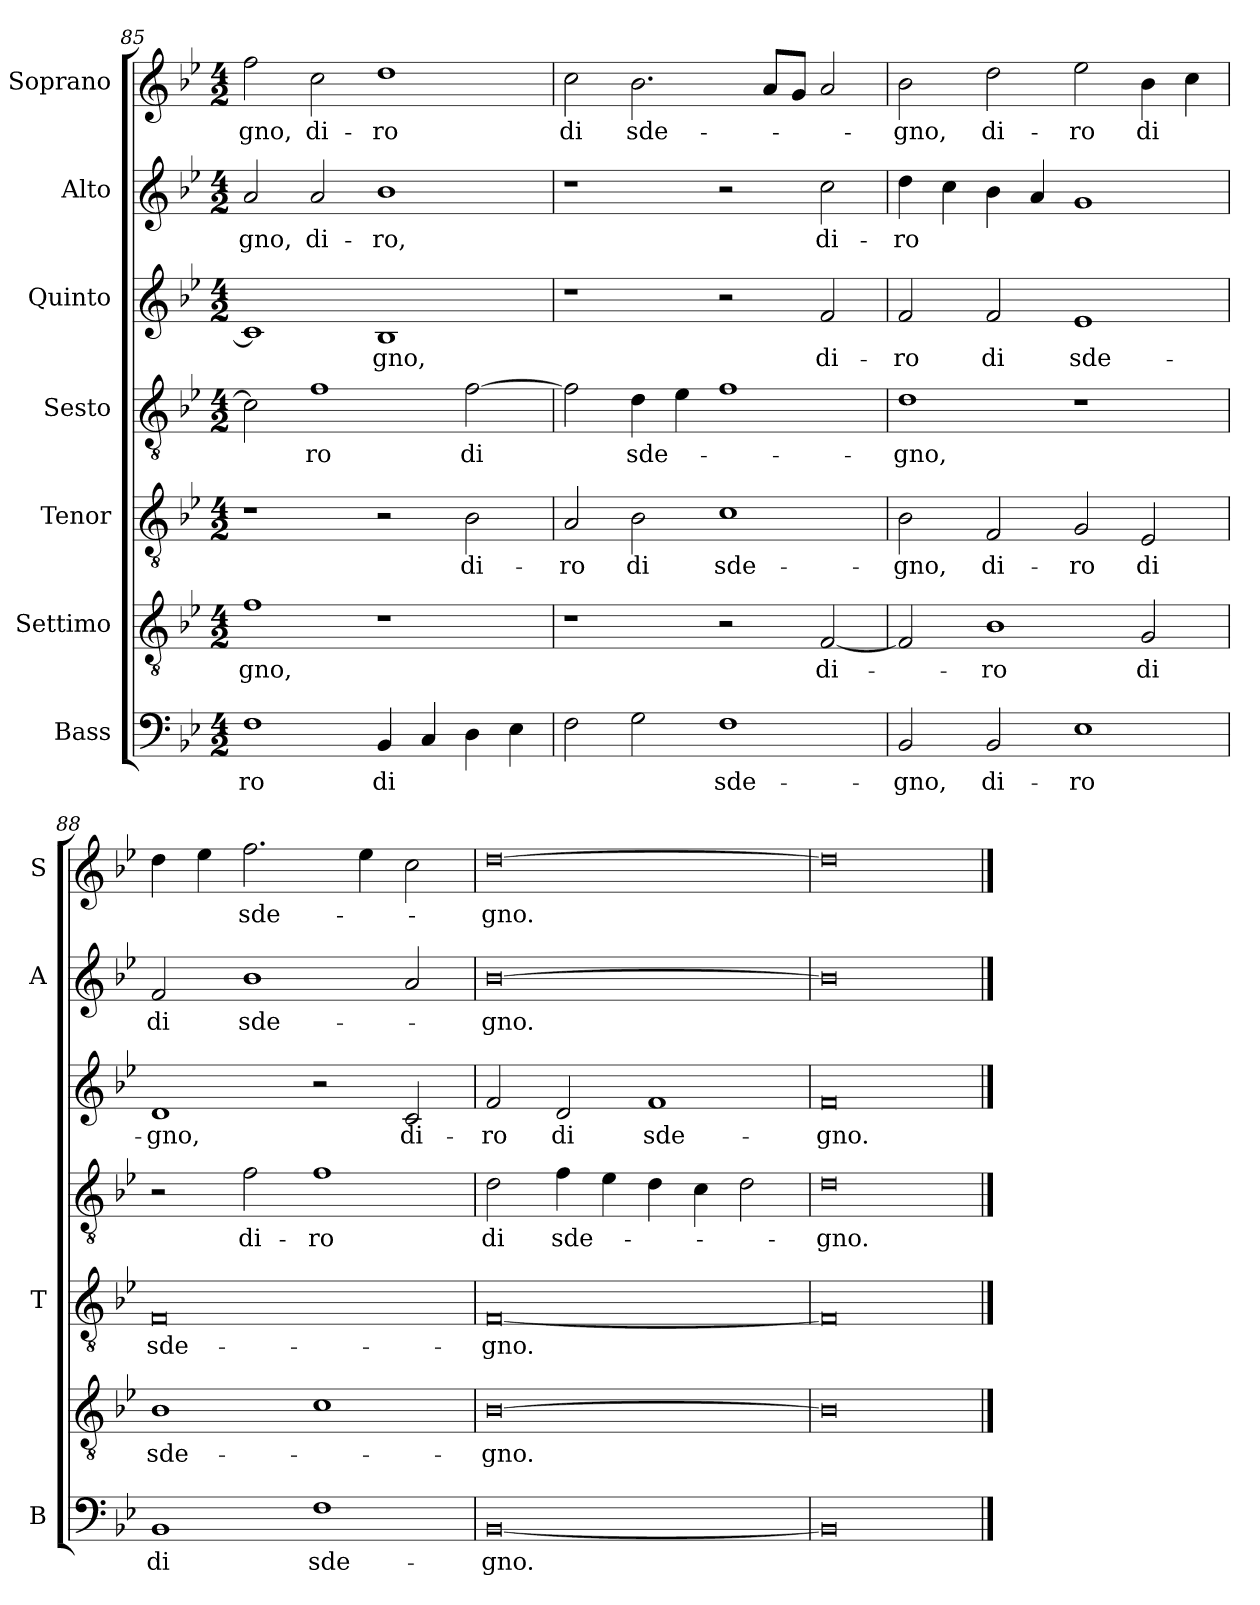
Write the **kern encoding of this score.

**kern	**text	**kern	**text	**kern	**text	**kern	**text	**kern	**text	**kern	**text	**kern	**text
*part7	*part7	*part6	*part6	*part5	*part5	*part4	*part4	*part3	*part3	*part2	*part2	*part1	*part1
*staff7	*staff7	*staff6	*staff6	*staff5	*staff5	*staff4	*staff4	*staff3	*staff3	*staff2	*staff2	*staff1	*staff1
*I"Bass	*	*I"Settimo	*	*I"Tenor	*	*I"Sesto	*	*I"Quinto	*	*I"Alto	*	*I"Soprano	*
*I'B	*	*	*	*I'T	*	*	*	*	*	*I'A	*	*I'S	*
*clefF4	*	*clefGv2	*	*clefGv2	*	*clefGv2	*	*clefG2	*	*clefG2	*	*clefG2	*
*k[b-e-]	*	*k[b-e-]	*	*k[b-e-]	*	*k[b-e-]	*	*k[b-e-]	*	*k[b-e-]	*	*k[b-e-]	*
*B-:	*	*B-:	*	*B-:	*	*B-:	*	*B-:	*	*B-:	*	*B-:	*
*M4/2	*	*M4/2	*	*M4/2	*	*M4/2	*	*M4/2	*	*M4/2	*	*M4/2	*
=85	=85	=85	=85	=85	=85	=85	=85	=85	=85	=85	=85	=85	=85
!	!LO:LY:b	!	!LO:LY:b	!	!	!	!	!	!	!	!LO:LY:b	!	!LO:LY:b
1F	-ro	1f	-gno,	1r	.	2c\]	.	1c]	.	2a/	-gno,	2ff\	-gno,
!	!	!	!	!	!	!	!LO:LY:b	!	!	!	!LO:LY:b	!	!LO:LY:b
.	.	.	.	.	.	1f	-ro	.	.	2a/	di-	2cc\	di-
!	!LO:LY:b	!	!	!	!	!	!	!	!LO:LY:b	!	!LO:LY:b	!	!LO:LY:b
4BB-/	di	1r	.	2r	.	.	.	1B-	-gno,	1b-	-ro,	1dd	-ro
4C/	.	.	.	.	.	.	.	.	.	.	.	.	.
!	!	!	!	!	!LO:LY:b	!	!LO:LY:b	!	!	!	!	!	!
4D\	.	.	.	2B-\	di-	[2f\	di	.	.	.	.	.	.
4E-\	.	.	.	.	.	.	.	.	.	.	.	.	.
=86	=86	=86	=86	=86	=86	=86	=86	=86	=86	=86	=86	=86	=86
!	!	!	!	!	!LO:LY:b	!	!	!	!	!	!	!	!LO:LY:b
2F\	.	1r	.	2A/	-ro	2f\]	.	1r	.	1r	.	2cc\	di
!	!	!	!	!	!LO:LY:b	!	!LO:LY:b	!	!	!	!	!	!LO:LY:b
2G\	.	.	.	2B-\	di	4d\	sde-	.	.	.	.	2.b-\	sde-
.	.	.	.	.	.	4e-\	.	.	.	.	.	.	.
!	!LO:LY:b	!	!	!	!LO:LY:b	!	!	!	!	!	!	!	!
1F	sde-	2r	.	1c	sde-	1f	.	2r	.	2r	.	.	.
.	.	.	.	.	.	.	.	.	.	.	.	8a/L	.
.	.	.	.	.	.	.	.	.	.	.	.	8g/J	.
!	!	!	!LO:LY:b	!	!	!	!	!	!LO:LY:b	!	!LO:LY:b	!	!
.	.	[2F/	di-	.	.	.	.	2f/	di-	2cc\	di-	2a/	.
!!LO:LB:g=z
=87	=87	=87	=87	=87	=87	=87	=87	=87	=87	=87	=87	=87	=87
!	!LO:LY:b	!	!	!	!LO:LY:b	!	!LO:LY:b	!	!LO:LY:b	!	!LO:LY:b	!	!LO:LY:b
2BB-/	-gno,	2F/]	.	2B-\	-gno,	1d	-gno,	2f/	-ro	4dd\	-ro	2b-\	-gno,
.	.	.	.	.	.	.	.	.	.	4cc\	.	.	.
!	!LO:LY:b	!	!LO:LY:b	!	!LO:LY:b	!	!	!	!LO:LY:b	!	!	!	!LO:LY:b
2BB-/	di-	1B-	-ro	2F/	di-	.	.	2f/	di	4b-\	.	2dd\	di-
.	.	.	.	.	.	.	.	.	.	4a/	.	.	.
!	!LO:LY:b	!	!	!	!LO:LY:b	!	!	!	!LO:LY:b	!	!	!	!LO:LY:b
1E-	-ro	.	.	2G/	-ro	1r	.	1e-	sde-	1g	.	2ee-\	-ro
!	!	!	!LO:LY:b	!	!LO:LY:b	!	!	!	!	!	!	!	!LO:LY:b
.	.	2G/	di	2E-/	di	.	.	.	.	.	.	4b-\	di
.	.	.	.	.	.	.	.	.	.	.	.	4cc\	.
=88	=88	=88	=88	=88	=88	=88	=88	=88	=88	=88	=88	=88	=88
!	!LO:LY:b	!	!LO:LY:b	!	!LO:LY:b	!	!	!	!LO:LY:b	!	!LO:LY:b	!	!
1BB-	di	1B-	sde-	0F	sde-	2r	.	1d	-gno,	2f/	di	4dd\	.
.	.	.	.	.	.	.	.	.	.	.	.	4ee-\	.
!	!	!	!	!	!	!	!LO:LY:b	!	!	!	!LO:LY:b	!	!LO:LY:b
.	.	.	.	.	.	2f\	di-	.	.	1b-	sde-	2.ff\	sde-
!	!LO:LY:b	!	!	!	!	!	!LO:LY:b	!	!	!	!	!	!
1F	sde-	1c	.	.	.	1f	-ro	2r	.	.	.	.	.
.	.	.	.	.	.	.	.	.	.	.	.	4ee-\	.
!	!	!	!	!	!	!	!	!	!LO:LY:b	!	!	!	!
.	.	.	.	.	.	.	.	2c/	di-	2a/	.	2cc\	.
=89	=89	=89	=89	=89	=89	=89	=89	=89	=89	=89	=89	=89	=89
!	!LO:LY:b	!	!LO:LY:b	!	!LO:LY:b	!	!LO:LY:b	!	!LO:LY:b	!	!LO:LY:b	!	!LO:LY:b
[0BB-	-gno.	[0B-	-gno.	[0F	-gno.	2d\	di	2f/	-ro	[0b-	-gno.	[0dd	-gno.
!	!	!	!	!	!	!	!LO:LY:b	!	!LO:LY:b	!	!	!	!
.	.	.	.	.	.	4f\	sde-	2d/	di	.	.	.	.
.	.	.	.	.	.	4e-\	.	.	.	.	.	.	.
!	!	!	!	!	!	!	!	!	!LO:LY:b	!	!	!	!
.	.	.	.	.	.	4d\	.	1f	sde-	.	.	.	.
.	.	.	.	.	.	4c\	.	.	.	.	.	.	.
.	.	.	.	.	.	2d\	.	.	.	.	.	.	.
=90	=90	=90	=90	=90	=90	=90	=90	=90	=90	=90	=90	=90	=90
!	!	!	!	!	!	!	!LO:LY:b	!	!LO:LY:b	!	!	!	!
0BB-]	.	0B-]	.	0F]	.	0d	-gno.	0f	-gno.	0b-]	.	0dd]	.
==	==	==	==	==	==	==	==	==	==	==	==	==	==
*-	*-	*-	*-	*-	*-	*-	*-	*-	*-	*-	*-	*-	*-
